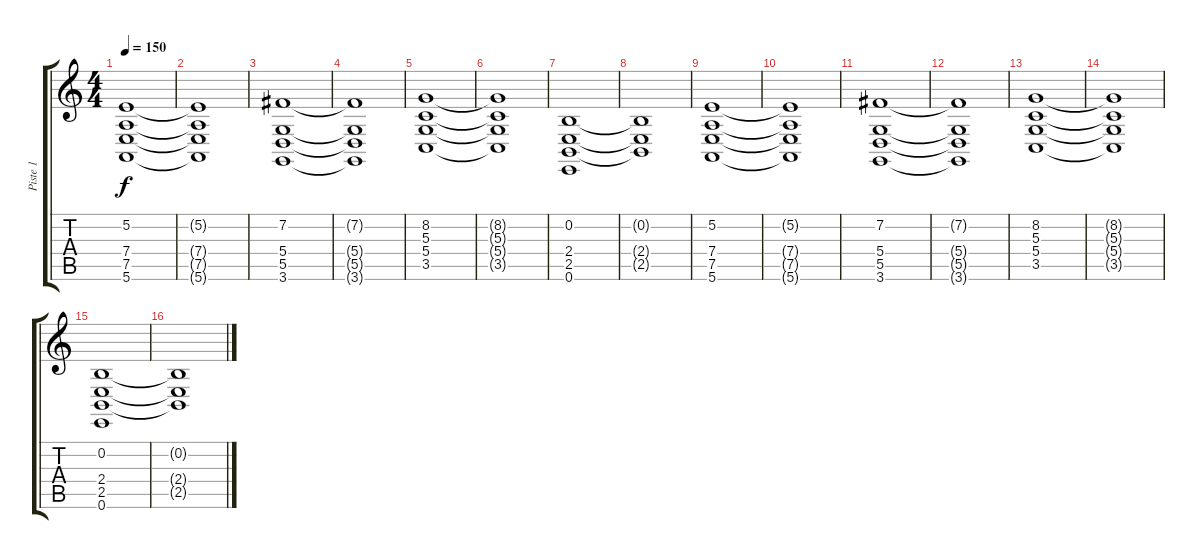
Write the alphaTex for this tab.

\track ("Piste 1" "Piste 1") {instrument fx6goblins}
\staff {score tabs}
\tuning (E4 B3 G3 D3 A2 E2) {hide}
\ts (4 4)
\tempo 150
\clef g2
\ks c
(5.2 7.4 7.5 5.6).1{dy f} |
(5.2{t} 7.4{t} 7.5{t} 5.6{t}).1 |
(7.2 5.4 5.5 3.6).1 |
(7.2{t} 5.4{t} 5.5{t} 3.6{t}).1 |
(8.2 5.3 5.4 3.5).1 |
(8.2{t} 5.3{t} 5.4{t} 3.5{t}).1 |
(0.2 2.4 2.5 0.6).1 |
(0.2{t} 2.4{t} 2.5{t}).1 |
(5.2 7.4 7.5 5.6).1 |
(5.2{t} 7.4{t} 7.5{t} 5.6{t}).1 |
(7.2 5.4 5.5 3.6).1 |
(7.2{t} 5.4{t} 5.5{t} 3.6{t}).1 |
(8.2 5.3 5.4 3.5).1 |
(8.2{t} 5.3{t} 5.4{t} 3.5{t}).1 |
(0.2 2.4 2.5 0.6).1 |
(0.2{t} 2.4{t} 2.5{t}).1
